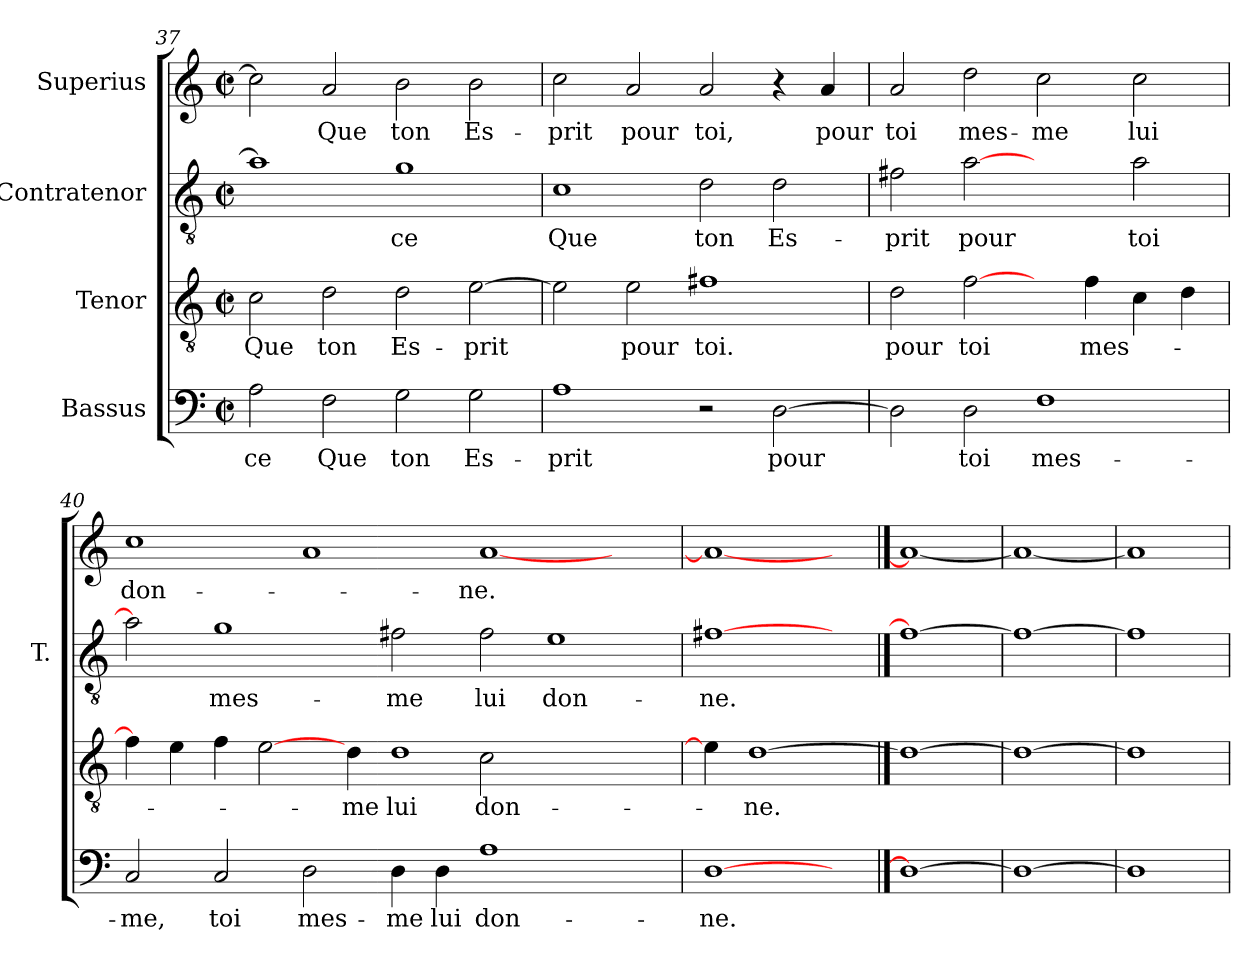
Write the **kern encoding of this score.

**kern	**text	**kern	**text	**kern	**text	**kern	**text
*part4	*part4	*part3	*part3	*part2	*part2	*part1	*part1
*staff4	*staff4	*staff3	*staff3	*staff2	*staff2	*staff1	*staff1
*I"Bassus	*	*I"Tenor	*	*I"Contratenor	*	*I"Superius	*
*	*	*	*	*I'T.	*	*	*
*clefF4	*	*clefGv2	*	*clefGv2	*	*clefG2	*
*k[]	*	*k[]	*	*k[]	*	*k[]	*
*C:	*	*C:	*	*C:	*	*C:	*
*M2/2	*	*M2/2	*	*M2/2	*	*M2/2	*
*met(c|)	*	*met(c|)	*	*met(c|)	*	*met(c|)	*
=37	=37	=37	=37	=37	=37	=37	=37
2A\	-ce	2c\	Que	1a\]	.	2cc\]	.
2F\	Que	2d\	ton	.	.	2a/	Que
2G\	ton	2d\	Es-	1g\	-ce	2b\	ton
2G\	Es-	[2e\	-prit	.	.	2b\	Es-
!!LO:PB:g=z
=38	=38	=38	=38	=38	=38	=38	=38
1A\	-prit	2e\]	.	1c\	Que	2cc\	-prit
.	.	2e\	pour	.	.	2a/	pour
2r	.	1f#X\	toi.	2d\	ton	2a/	toi,
[2D\	pour	.	.	2d\	Es-	4r	.
.	.	.	.	.	.	4a/	pour
=39	=39	=39	=39	=39	=39	=39	=39
2D\]	.	2d\	pour	2f#X\	-prit	2a/	toi
2D\	toi	[2f\	toi	[2a\	pour	2dd\	mes-
1F\	mes-	4ryy	.	2ryy	.	2cc\	-me
.	.	4f\	mes-	.	.	.	.
.	.	4c\	.	2a\	toi	2cc\	lui
.	.	4d\	.	.	.	.	.
=40	=40	=40	=40	=40	=40	=40	=40
2C/	-me,	4f\]	.	2a\]	.	1cc\	don-
.	.	4e\	.	.	.	.	.
2C/	toi	4f\	.	1g\	mes-	.	.
.	.	[2e\	.	.	.	.	.
2D\	mes-	.	.	.	.	1a/	.
.	.	4d\	-me	.	.	.	.
!	!	!LO:N:vis=1	!	!	!	!	!
4D\	-me	2d\	lui	2f#X\	-me	.	.
4D\	lui	.	.	.	.	.	.
1A\	don-	2c\	don-	2f#\	lui	[1a/	-ne.
.	.	2ryy	.	1e\	don-	.	.
2ryy	.	2ryy	.	.	.	2ryy	.
=41	=41	=41	=41	=41	=41	=41	=41
[1D\	-ne.	4e\]	.	[1f#X\	-ne.	1a/_	.
.	.	[1d\	-ne.	.	.	.	.
4ryy	.	.	.	4ryy	.	4ryy	.
==42	==42	==42	==42	==42	==42	==42	==42
1D\_	.	1d\_	.	1f#\_	.	1a/_	.
=43	=43	=43	=43	=43	=43	=43	=43
1D\_	.	1d\_	.	1f#\_	.	1a/_	.
=44	=44	=44	=44	=44	=44	=44	=44
1D\]	.	1d\]	.	1f#\]	.	1a/]	.
=	=	=	=	=	=	=	=
*-	*-	*-	*-	*-	*-	*-	*-
